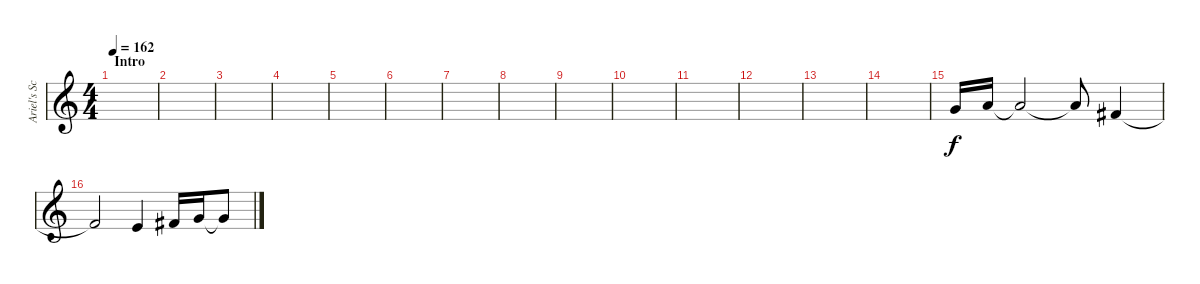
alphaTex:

\track ("Ariel's Scream" "Ariel's Sc") {instrument lead2sawtooth}
\staff {score}
\tuning (E4 B3 G3 D3 A2 E2 B1) {hide}
\ts (4 4)
\section ("" "Intro")
\tempo 162
\clef g2
\ks c
|
|
|
|
|
|
|
|
|
|
|
|
|
|
3.1.16 5.1.16 5.1{t}.2 5.1{t}.8 2.1.4 |
2.1{t}.2 0.1.4 2.1.16 3.1.16 3.1{t}.8
